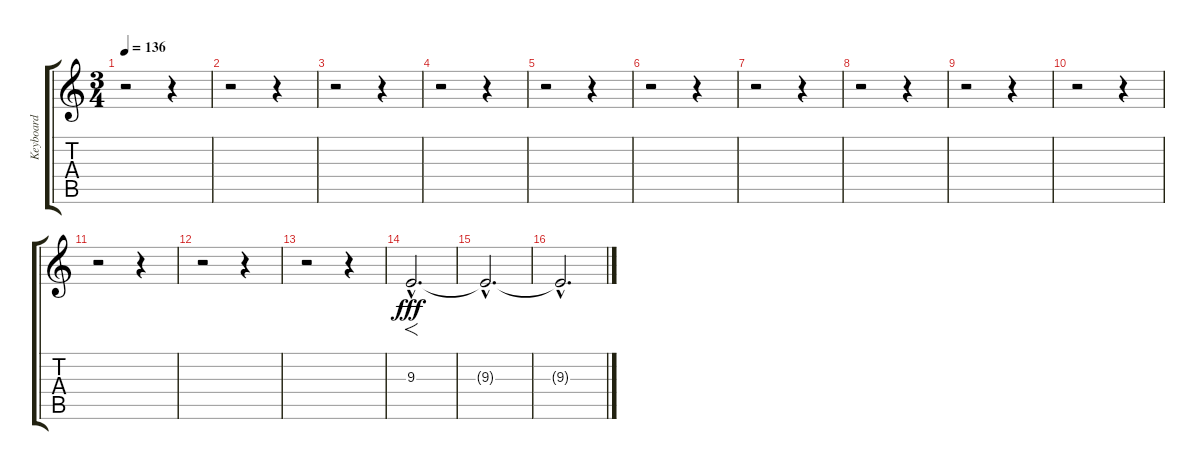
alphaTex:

\track ("Keyboard" "Keyboard") {instrument pad2warm}
\staff {score tabs}
\tuning (E4 B3 G3 D3 A2 E2) {hide}
\ts (3 4)
\tempo 136
\clef g2
\ks c
r.2{dy fff} r.4 |
r.2 r.4 |
r.2 r.4 |
r.2 r.4 |
r.2 r.4 |
r.2 r.4 |
r.2 r.4 |
r.2 r.4 |
r.2 r.4 |
r.2 r.4 |
r.2 r.4 |
r.2 r.4 |
r.2 r.4 |
9.3{hac}.2{f d} |
9.3{hac t}.2{d} |
9.3{hac t}.2{d}
